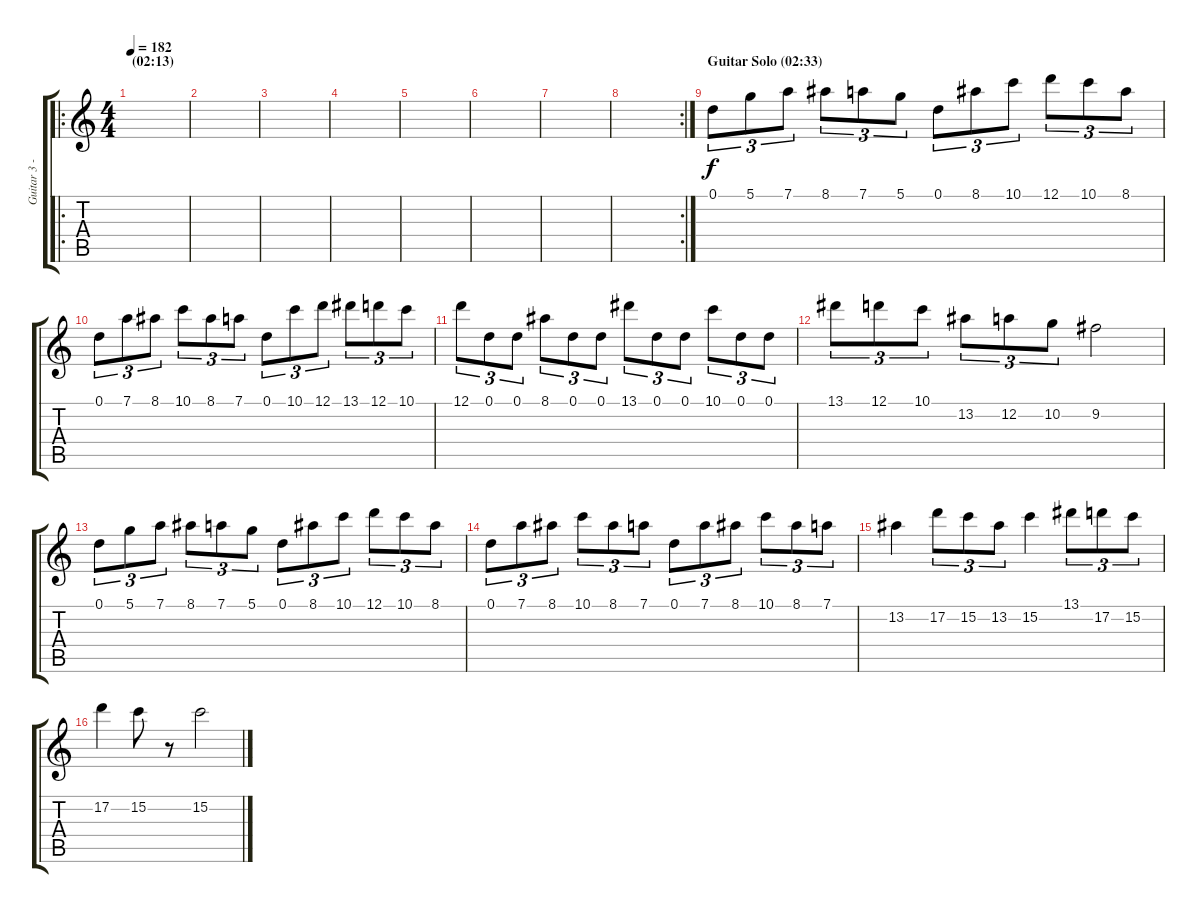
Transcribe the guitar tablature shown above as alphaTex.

\track ("Guitar 3 - Stämma" "Guitar 3 -") {instrument overdrivenguitar}
\staff {score tabs}
\tuning (D4 A3 F3 C3 G2 D2) {hide}
\ro
\ts (4 4)
\section ("" "(02:13)")
\tempo 182
\clef g2
\ks c
|
|
|
|
|
|
|
\rc 2
|
\section ("" "Guitar Solo (02:33)")
0.1.8{tu (3 2)} 5.1.8{tu (3 2)} 7.1.8{tu (3 2)} 8.1.8{tu (3 2)} 7.1.8{tu (3 2)} 5.1.8{tu (3 2)} 0.1.8{tu (3 2)} 8.1.8{tu (3 2)} 10.1.8{tu (3 2)} 12.1.8{tu (3 2)} 10.1.8{tu (3 2)} 8.1.8{tu (3 2)} |
0.1.8{tu (3 2)} 7.1.8{tu (3 2)} 8.1.8{tu (3 2)} 10.1.8{tu (3 2)} 8.1.8{tu (3 2)} 7.1.8{tu (3 2)} 0.1.8{tu (3 2)} 10.1.8{tu (3 2)} 12.1.8{tu (3 2)} 13.1.8{tu (3 2)} 12.1.8{tu (3 2)} 10.1.8{tu (3 2)} |
12.1.8{tu (3 2)} 0.1.8{tu (3 2)} 0.1.8{tu (3 2)} 8.1.8{tu (3 2)} 0.1.8{tu (3 2)} 0.1.8{tu (3 2)} 13.1.8{tu (3 2)} 0.1.8{tu (3 2)} 0.1.8{tu (3 2)} 10.1.8{tu (3 2)} 0.1.8{tu (3 2)} 0.1.8{tu (3 2)} |
13.1.8{tu (3 2)} 12.1.8{tu (3 2)} 10.1.8{tu (3 2)} 13.2.8{tu (3 2)} 12.2.8{tu (3 2)} 10.2.8{tu (3 2)} 9.2.2 |
0.1.8{tu (3 2)} 5.1.8{tu (3 2)} 7.1.8{tu (3 2)} 8.1.8{tu (3 2)} 7.1.8{tu (3 2)} 5.1.8{tu (3 2)} 0.1.8{tu (3 2)} 8.1.8{tu (3 2)} 10.1.8{tu (3 2)} 12.1.8{tu (3 2)} 10.1.8{tu (3 2)} 8.1.8{tu (3 2)} |
0.1.8{tu (3 2)} 7.1.8{tu (3 2)} 8.1.8{tu (3 2)} 10.1.8{tu (3 2)} 8.1.8{tu (3 2)} 7.1.8{tu (3 2)} 0.1.8{tu (3 2)} 7.1.8{tu (3 2)} 8.1.8{tu (3 2)} 10.1.8{tu (3 2)} 8.1.8{tu (3 2)} 7.1.8{tu (3 2)} |
13.2.4 17.2.8{tu (3 2)} 15.2.8{tu (3 2)} 13.2.8{tu (3 2)} 15.2.4 13.1.8{tu (3 2)} 17.2.8{tu (3 2)} 15.2.8{tu (3 2)} |
17.2.4 15.2.8 r.8 15.2.2
